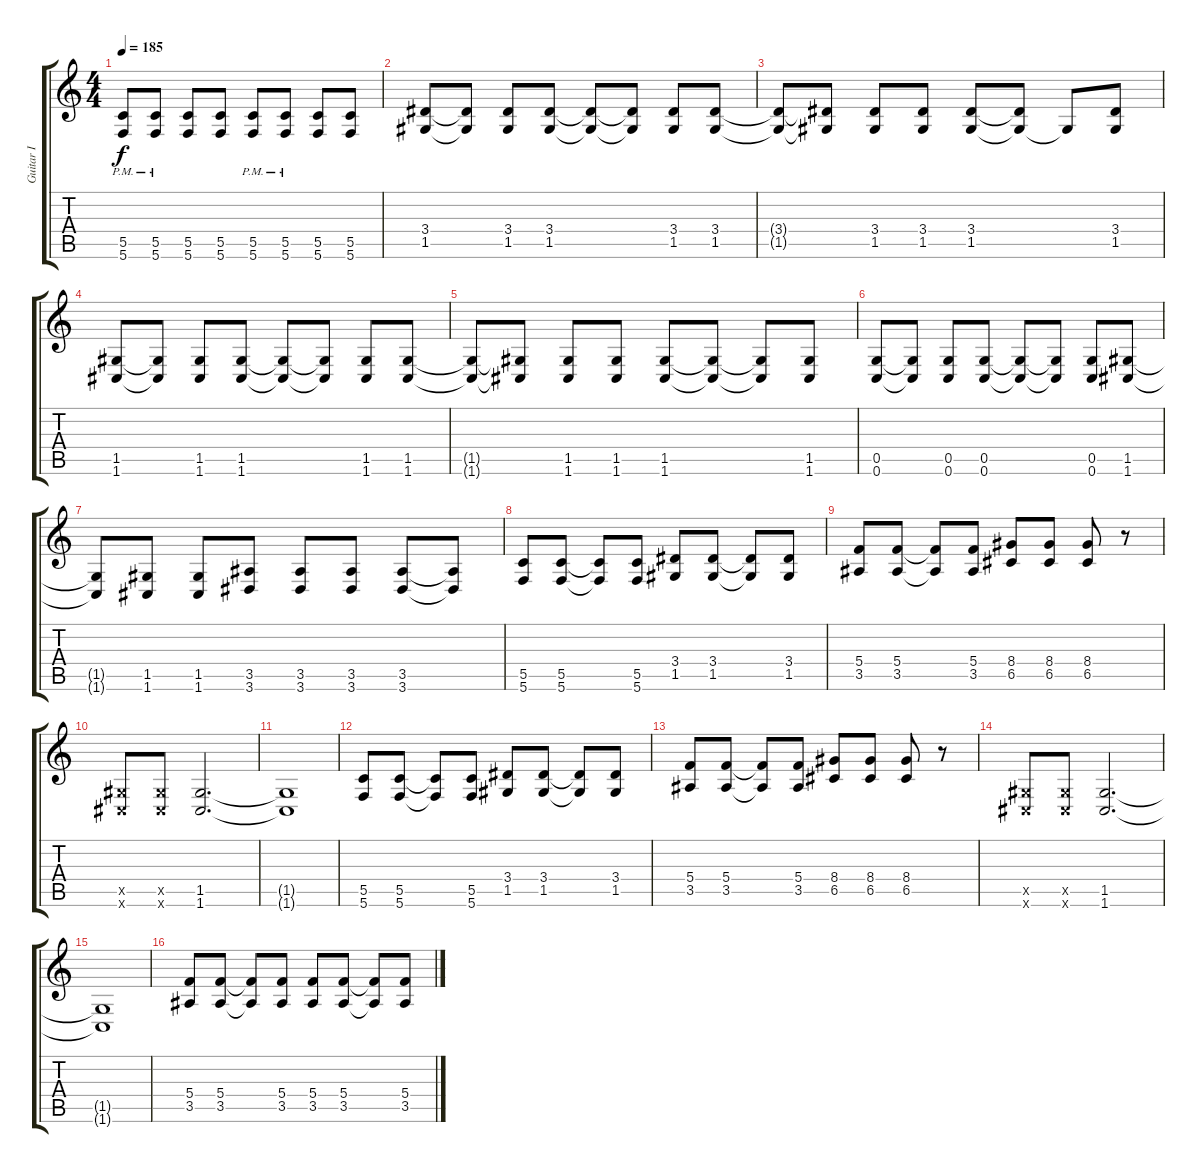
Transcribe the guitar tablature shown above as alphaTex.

\track ("Guitar I" "Guitar I") {instrument overdrivenguitar}
\staff {score tabs}
\tuning (D4 A3 F3 C3 G2 C2) {hide}
\ts (4 4)
\tempo 185
\clef g2
\ks c
(5.5{pm} 5.6{pm}).8{dy f} (5.5{pm} 5.6{pm}).8 (5.5 5.6).8 (5.5 5.6).8 (5.5{pm} 5.6{pm}).8 (5.5{pm} 5.6{pm}).8 (5.5 5.6).8 (5.5 5.6).8 |
(3.4 1.5).8 (3.4{t} 1.5{t}).8 (3.4 1.5).8 (3.4 1.5).8 (3.4{t} 1.5{t}).8 (3.4{t} 1.5{t}).8 (3.4 1.5).8 (3.4 1.5).8 |
(3.4{t} 1.5{t}).8 (3.4{t} 1.5{t}).8 (3.4 1.5).8 (3.4 1.5).8 (3.4 1.5).8 (3.4{t} 1.5{t}).8 1.5{t}.8 (3.4 1.5).8 |
(1.5 1.6).8 (1.5{t} 1.6{t}).8 (1.5 1.6).8 (1.5 1.6).8 (1.5{t} 1.6{t}).8 (1.5{t} 1.6{t}).8 (1.5 1.6).8 (1.5 1.6).8 |
(1.5{t} 1.6{t}).8 (1.5{t} 1.6{t}).8 (1.5 1.6).8 (1.5 1.6).8 (1.5 1.6).8 (1.5{t} 1.6{t}).8 (1.5{t} 1.6{t}).8 (1.5 1.6).8 |
(0.5 0.6).8 (0.5{t} 0.6{t}).8 (0.5 0.6).8 (0.5 0.6).8 (0.5{t} 0.6{t}).8 (0.5{t} 0.6{t}).8 (0.5 0.6).8 (1.5 1.6).8 |
(1.5{t} 1.6{t}).8 (1.5 1.6).8 (1.5 1.6).8 (3.5 3.6).8 (3.5 3.6).8 (3.5 3.6).8 (3.5 3.6).8 (3.5{t} 3.6{t}).8 |
(5.5 5.6).8 (5.5 5.6).8 (5.5{t} 5.6{t}).8 (5.5 5.6).8 (3.4 1.5).8 (3.4 1.5).8 (3.4{t} 1.5{t}).8 (3.4 1.5).8 |
(5.4 3.5).8 (5.4 3.5).8 (5.4{t} 3.5{t}).8 (5.4 3.5).8 (8.4 6.5).8 (8.4 6.5).8 (8.4 6.5).8 r.8 |
(1.5{x} 1.6{x}).8 (1.5{x} 1.6{x}).8 (1.5 1.6).2{d} |
(1.5{t} 1.6{t}).1 |
(5.5 5.6).8 (5.5 5.6).8 (5.5{t} 5.6{t}).8 (5.5 5.6).8 (3.4 1.5).8 (3.4 1.5).8 (3.4{t} 1.5{t}).8 (3.4 1.5).8 |
(5.4 3.5).8 (5.4 3.5).8 (5.4{t} 3.5{t}).8 (5.4 3.5).8 (8.4 6.5).8 (8.4 6.5).8 (8.4 6.5).8 r.8 |
(1.5{x} 1.6{x}).8 (1.5{x} 1.6{x}).8 (1.5 1.6).2{d} |
(1.5{t} 1.6{t}).1 |
(5.4 3.5).8 (5.4 3.5).8 (5.4{t} 3.5{t}).8 (5.4 3.5).8 (5.4 3.5).8 (5.4 3.5).8 (5.4{t} 3.5{t}).8 (5.4 3.5).8
